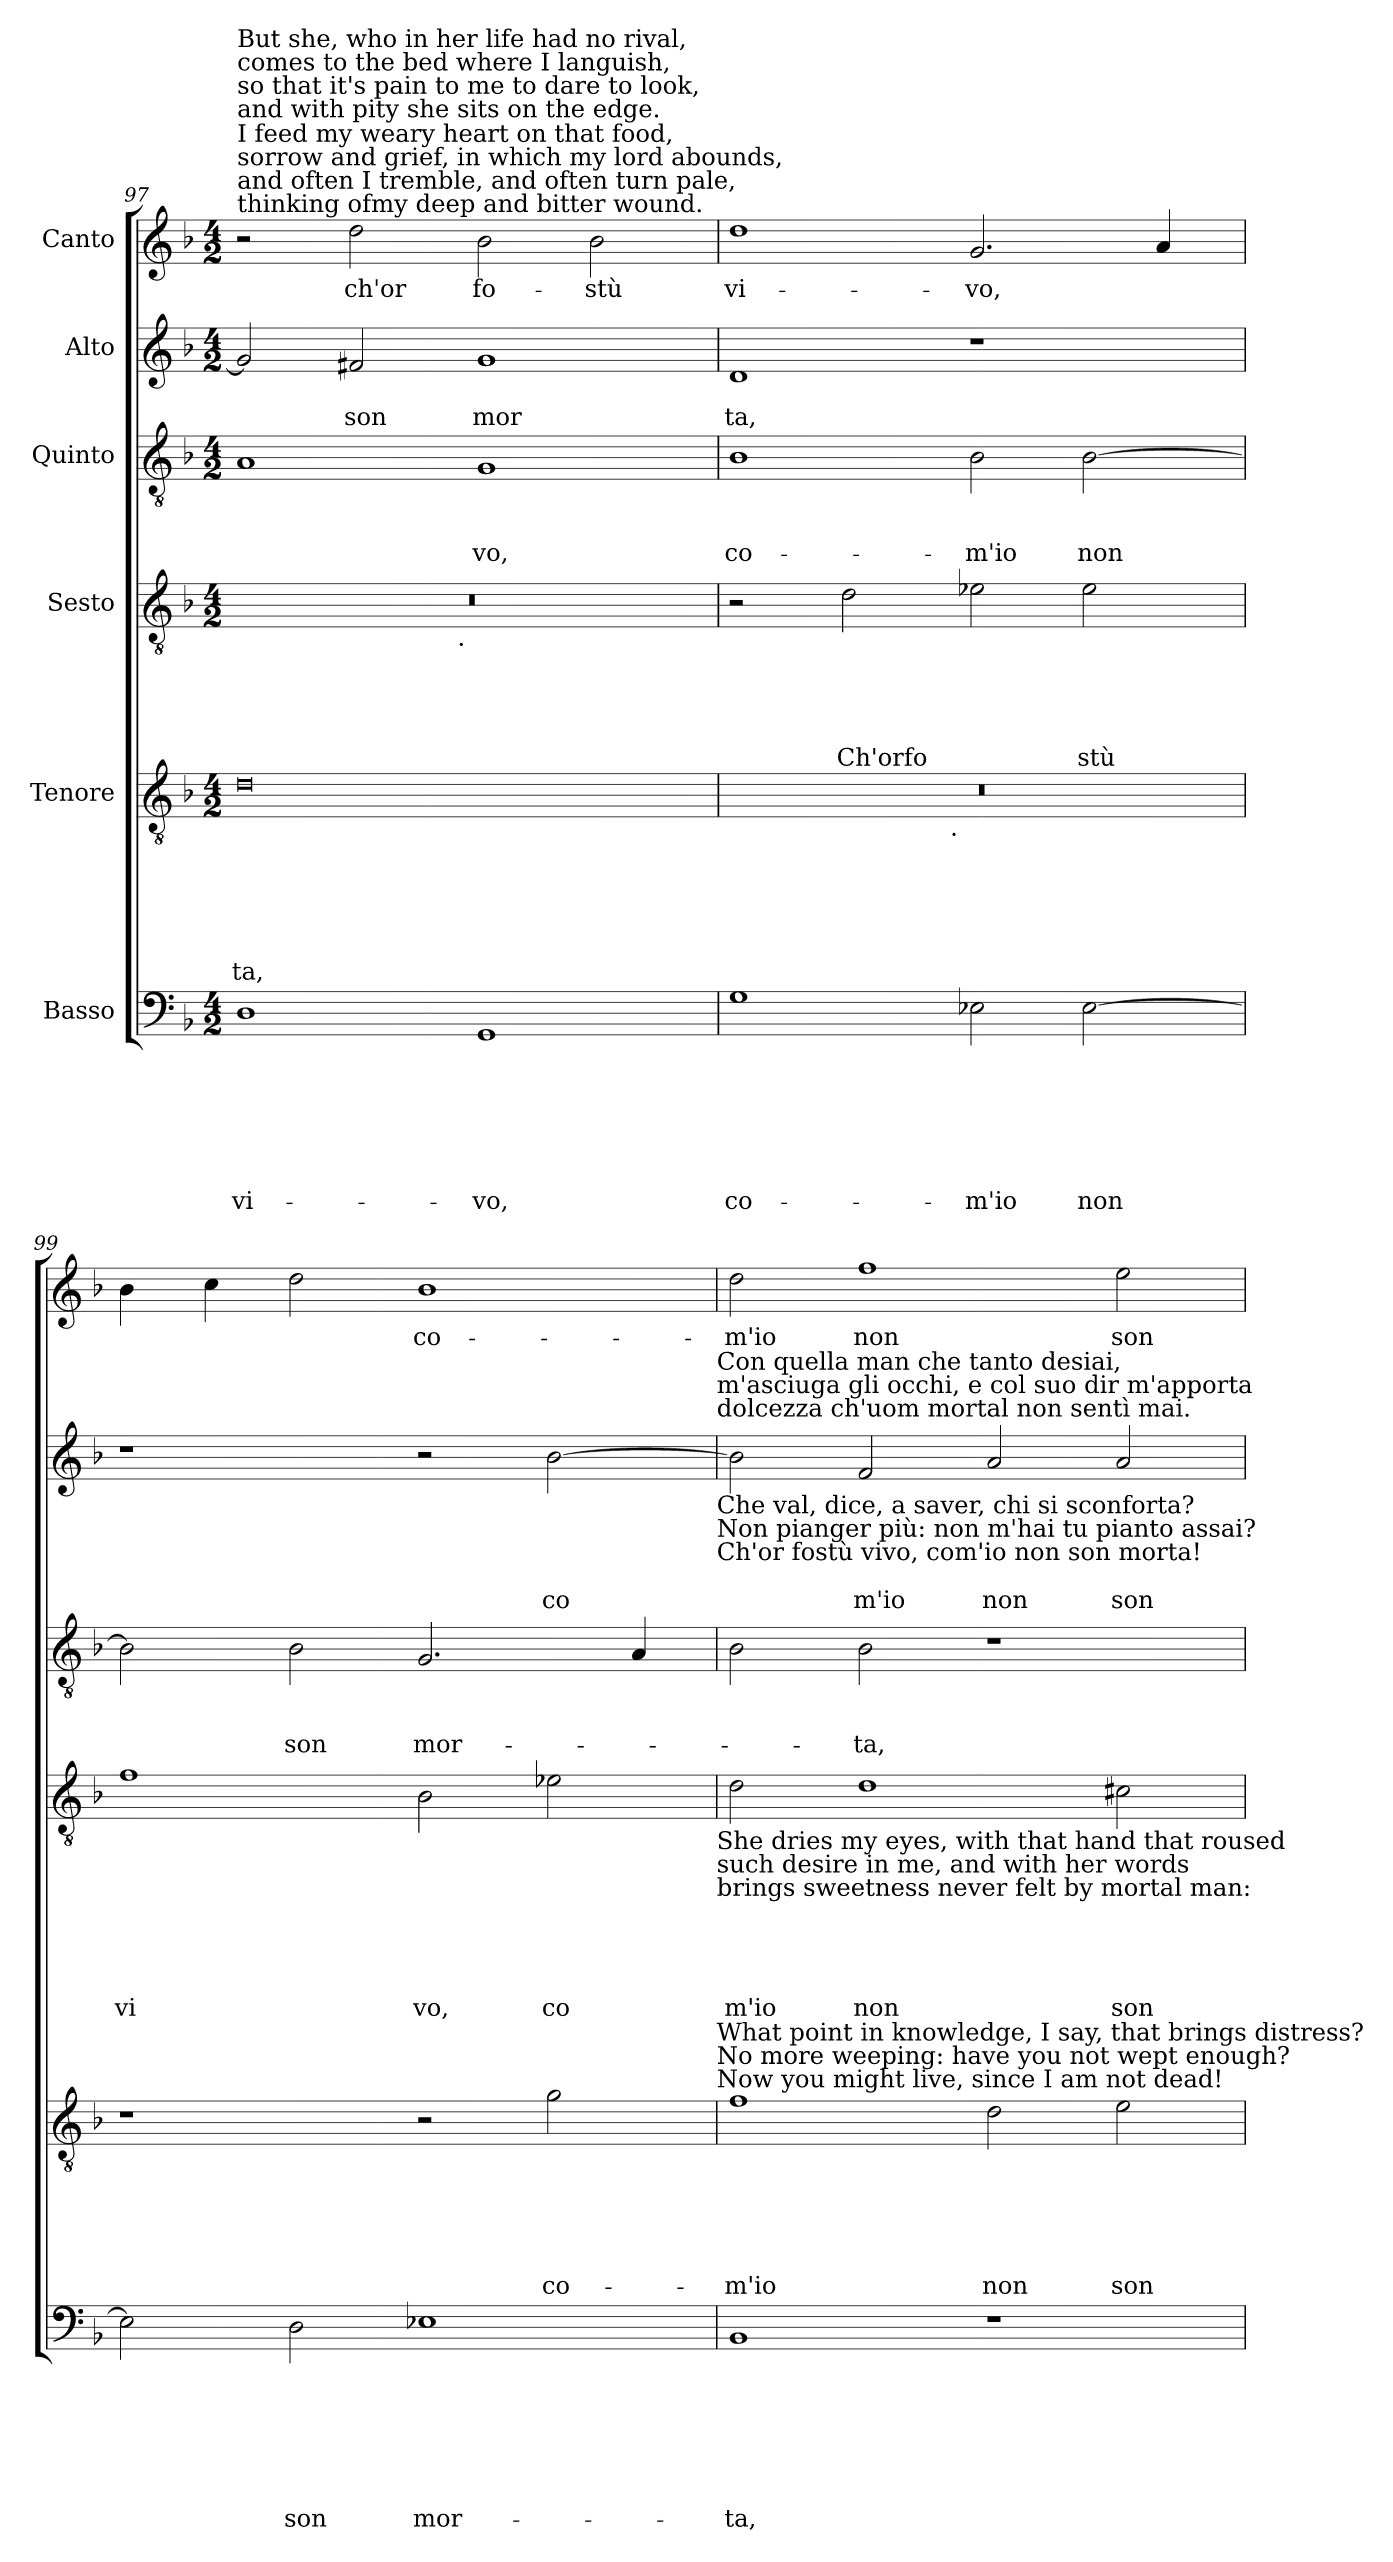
**kern	**text	**text	**text	**text	**text	**text	**text	**kern	**text	**text	**text	**text	**text	**text	**kern	**text	**text	**text	**text	**text	**kern	**text	**text	**text	**kern	**text	**text	**kern	**text
*part6	*part6	*part6	*part6	*part6	*part6	*part6	*part6	*part5	*part5	*part5	*part5	*part5	*part5	*part5	*part4	*part4	*part4	*part4	*part4	*part4	*part3	*part3	*part3	*part3	*part2	*part2	*part2	*part1	*part1
*staff6	*staff6	*staff6	*staff6	*staff6	*staff6	*staff6	*staff6	*staff5	*staff5	*staff5	*staff5	*staff5	*staff5	*staff5	*staff4	*staff4	*staff4	*staff4	*staff4	*staff4	*staff3	*staff3	*staff3	*staff3	*staff2	*staff2	*staff2	*staff1	*staff1
*I"Basso	*	*	*	*	*	*	*	*I"Tenore	*	*	*	*	*	*	*I"Sesto	*	*	*	*	*	*I"Quinto	*	*	*	*I"Alto	*	*	*I"Canto	*
*clefF4	*	*	*	*	*	*	*	*clefGv2	*	*	*	*	*	*	*clefGv2	*	*	*	*	*	*clefGv2	*	*	*	*clefG2	*	*	*clefG2	*
*ITrd-3c-5	*	*	*	*	*	*	*	*ITrd-3c-5	*	*	*	*	*	*	*	*	*	*	*	*	*ITrd-3c-5	*	*	*	*ITrd-3c-5	*	*	*ITrd-3c-5	*
*k[b-e-]	*	*	*	*	*	*	*	*k[b-e-]	*	*	*	*	*	*	*k[b-]	*	*	*	*	*	*k[b-e-]	*	*	*	*k[b-e-]	*	*	*k[b-e-]	*
*B-:	*	*	*	*	*	*	*	*B-:	*	*	*	*	*	*	*F:	*	*	*	*	*	*B-:	*	*	*	*B-:	*	*	*B-:	*
*M4/2	*	*	*	*	*	*	*	*M4/2	*	*	*	*	*	*	*M4/2	*	*	*	*	*	*M4/2	*	*	*	*M4/2	*	*	*M4/2	*
=97	=97	=97	=97	=97	=97	=97	=97	=97	=97	=97	=97	=97	=97	=97	=97	=97	=97	=97	=97	=97	=97	=97	=97	=97	=97	=97	=97	=97	=97
!	!	!	!	!	!	!	!	!	!	!	!	!	!	!	!	!	!	!	!	!	!	!	!	!	!	!	!	!LO:TX:a:t=I feed my weary heart on that food,\nsorrow and grief, in which my lord abounds,\nand often I tremble, and often turn pale,\nthinking ofmy deep and bitter wound.	!
!	!	!	!	!	!	!	!	!	!	!	!	!	!	!	!	!	!	!	!	!	!	!	!	!	!	!	!	!LO:TX:a:t=But she, who in her life had no rival,\ncomes to the bed where I languish,\nso that it's pain to me to dare to look,\nand with pity she sits on the edge.	!
!	!	!	!	!	!	!	!LO:LY:b	!	!	!	!	!	!	!LO:LY:b	!	!	!	!	!	!	!	!	!	!	!	!	!	!	!
*	*	*	*	*	*	*	*	*	*	*	*	*	*	*	*^	*	*	*	*	*	*	*	*	*	*	*	*	*	*
1G	.	.	.	.	.	.	vi-	0g	.	.	.	.	.	-ta,	0r	2ryy	.	.	.	.	.	1d	.	.	.	2cc/]	.	.	2r	.
!	!	!	!	!	!	!	!	!	!	!	!	!	!	!	!	!	!	!	!	!	!	!	!	!	!	!	!	!LO:LY:b	!	!LO:LY:b
.	.	.	.	.	.	.	.	.	.	.	.	.	.	.	.	4...ryy	.	.	.	.	.	.	.	.	.	2bn/	.	son	2gg\	ch'or
!	!	!	!	!	!	!	!	!	!	!	!	!	!	!	!	!LO:TX:b:t=.	!	!	!	!	!	!	!	!	!	!	!	!	!	!
.	.	.	.	.	.	.	.	.	.	.	.	.	.	.	.	1ryy	.	.	.	.	.	.	.	.	.	.	.	.	.	.
!	!	!	!	!	!	!	!LO:LY:b	!	!	!	!	!	!	!	!	!	!	!	!	!	!	!	!	!	!LO:LY:b	!	!	!LO:LY:b	!	!LO:LY:b
1C	.	.	.	.	.	.	-vo,	.	.	.	.	.	.	.	.	.	.	.	.	.	.	1c	.	.	-vo,	1cc	.	mor	2ee-\	fo-
!	!	!	!	!	!	!	!	!	!	!	!	!	!	!	!	!	!	!	!	!	!	!	!	!	!	!	!	!	!	!LO:LY:b
.	.	.	.	.	.	.	.	.	.	.	.	.	.	.	.	.	.	.	.	.	.	.	.	.	.	.	.	.	2ee-\	-stù
.	.	.	.	.	.	.	.	.	.	.	.	.	.	.	.	32ryy	.	.	.	.	.	.	.	.	.	.	.	.	.	.
=98	=98	=98	=98	=98	=98	=98	=98	=98	=98	=98	=98	=98	=98	=98	=98	=98	=98	=98	=98	=98	=98	=98	=98	=98	=98	=98	=98	=98	=98	=98
!	!	!	!	!	!	!	!LO:LY:b	!	!	!	!	!	!	!	!	!	!	!	!	!	!	!	!	!	!LO:LY:b	!	!	!LO:LY:b	!	!LO:LY:b
*	*	*	*	*	*	*	*	*^	*	*	*	*	*	*	*v	*v	*	*	*	*	*	*	*	*	*	*	*	*	*	*
1c	.	.	.	.	.	.	co-	0r	2ryy	.	.	.	.	.	.	2r	.	.	.	.	.	1e-	.	.	co-	1g	.	ta,	1gg	vi-
!	!	!	!	!	!	!	!	!	!	!	!	!	!	!	!	!	!	!	!	!	!LO:LY:b	!	!	!	!	!	!	!	!	!
.	.	.	.	.	.	.	.	.	4...ryy	.	.	.	.	.	.	2d\	.	.	.	.	Ch'orfo	.	.	.	.	.	.	.	.	.
!	!	!	!	!	!	!	!	!	!LO:TX:b:t=.	!	!	!	!	!	!	!	!	!	!	!	!	!	!	!	!	!	!	!	!	!
.	.	.	.	.	.	.	.	.	1ryy	.	.	.	.	.	.	.	.	.	.	.	.	.	.	.	.	.	.	.	.	.
!	!	!	!	!	!	!	!LO:LY:b	!	!	!	!	!	!	!	!	!	!	!	!	!	!	!	!	!	!LO:LY:b	!	!	!	!	!LO:LY:b
2A-X\	.	.	.	.	.	.	-m'io	.	.	.	.	.	.	.	.	2e-X\	.	.	.	.	.	2e-\	.	.	-m'io	1r	.	.	2.cc/	-vo,
!	!	!	!	!	!	!	!LO:LY:b	!	!	!	!	!	!	!	!	!	!	!	!	!	!LO:LY:b	!	!	!	!LO:LY:b	!	!	!	!	!
[>2A-\	.	.	.	.	.	.	non	.	.	.	.	.	.	.	.	2e-\	.	.	.	.	stù	[>2e-\	.	.	non	.	.	.	.	.
.	.	.	.	.	.	.	.	.	.	.	.	.	.	.	.	.	.	.	.	.	.	.	.	.	.	.	.	.	4dd/	.
.	.	.	.	.	.	.	.	.	32ryy	.	.	.	.	.	.	.	.	.	.	.	.	.	.	.	.	.	.	.	.	.
=99	=99	=99	=99	=99	=99	=99	=99	=99	=99	=99	=99	=99	=99	=99	=99	=99	=99	=99	=99	=99	=99	=99	=99	=99	=99	=99	=99	=99	=99	=99
!	!	!	!	!	!	!	!	!	!	!	!	!	!	!	!	!	!	!	!	!	!LO:LY:b	!	!	!	!	!	!	!	!	!
*	*	*	*	*	*	*	*	*v	*v	*	*	*	*	*	*	*	*	*	*	*	*	*	*	*	*	*	*	*	*	*
2A-\]	.	.	.	.	.	.	.	1r	.	.	.	.	.	.	1f	.	.	.	.	vi	2e-\]	.	.	.	1r	.	.	4ee-\	.
.	.	.	.	.	.	.	.	.	.	.	.	.	.	.	.	.	.	.	.	.	.	.	.	.	.	.	.	4ff\	.
!	!	!	!	!	!	!	!LO:LY:b	!	!	!	!	!	!	!	!	!	!	!	!	!	!	!	!	!LO:LY:b	!	!	!	!	!
2G\	.	.	.	.	.	.	son	.	.	.	.	.	.	.	.	.	.	.	.	.	2e-\	.	.	son	.	.	.	2gg\	.
!	!	!	!	!	!	!	!LO:LY:b	!	!	!	!	!	!	!	!	!	!	!	!	!LO:LY:b	!	!	!	!LO:LY:b	!	!	!	!	!LO:LY:b
1A-X	.	.	.	.	.	.	mor-	2r	.	.	.	.	.	.	2B-\	.	.	.	.	vo,	2.c/	.	.	mor-	2r	.	.	1ee-	co-
!	!	!	!	!	!	!	!	!	!	!	!	!	!	!LO:LY:b	!	!	!	!	!	!LO:LY:b	!	!	!	!	!	!	!LO:LY:b	!	!
.	.	.	.	.	.	.	.	2cc\	.	.	.	.	.	co-	2e-X\	.	.	.	.	co	.	.	.	.	[>2ee-\	.	co	.	.
.	.	.	.	.	.	.	.	.	.	.	.	.	.	.	.	.	.	.	.	.	4d/	.	.	.	.	.	.	.	.
!	!	!	!	!	!	!	!	!	!	!	!	!	!	!	!	!	!	!	!	!	!	!	!	!	!LO:TX:a:t=Con quella man che tanto desiai,\nm'asciuga gli occhi, e col suo dir m'apporta\ndolcezza ch'uom mortal non sentì mai.	!	!	!	!
!	!	!	!	!	!	!	!	!	!	!	!	!	!	!	!	!	!	!	!	!	!	!	!	!	!LO:TX:b:t=Che val, dice, a saver, chi si sconforta?\nNon pianger più&colon; non m'hai tu pianto assai?\nCh'or fostù vivo, com'io non son morta!	!	!	!	!
!	!	!	!	!	!	!	!	!	!	!	!	!	!	!	!LO:TX:b:t=She dries my eyes, with that hand that roused\nsuch desire in me, and with her words\nbrings sweetness never felt by mortal man&colon;	!	!	!	!	!	!	!	!	!	!	!	!	!	!
!	!	!	!	!	!	!	!	!LO:TX:a:t=What point in knowledge, I say, that brings distress?\nNo more weeping&colon; have you not wept enough?\nNow you might live, since I am not dead!	!	!	!	!	!	!	!	!	!	!	!	!	!	!	!	!	!	!	!	!	!
!!LO:PB:g=z
=100	=100	=100	=100	=100	=100	=100	=100	=100	=100	=100	=100	=100	=100	=100	=100	=100	=100	=100	=100	=100	=100	=100	=100	=100	=100	=100	=100	=100	=100
!	!	!	!	!	!	!	!LO:LY:b	!	!	!	!	!	!	!LO:LY:b	!	!	!	!	!	!LO:LY:b	!	!	!	!	!	!	!	!	!LO:LY:b
1E-	.	.	.	.	.	.	-ta,	1b-	.	.	.	.	.	-m'io	2d\	.	.	.	.	m'io	2e-\	.	.	.	2ee-\]	.	.	2gg\	-m'io
!	!	!	!	!	!	!	!	!	!	!	!	!	!	!	!	!	!	!	!	!LO:LY:b	!	!	!	!LO:LY:b	!	!	!LO:LY:b	!	!LO:LY:b
.	.	.	.	.	.	.	.	.	.	.	.	.	.	.	1d	.	.	.	.	non	2e-\	.	.	-ta,	2b-/	.	m'io	1bb-	non
!	!	!	!	!	!	!	!	!	!	!	!	!	!	!LO:LY:b	!	!	!	!	!	!	!	!	!	!	!	!	!LO:LY:b	!	!
1r	.	.	.	.	.	.	.	2g\	.	.	.	.	.	non	.	.	.	.	.	.	1r	.	.	.	2dd/	.	non	.	.
!	!	!	!	!	!	!	!	!	!	!	!	!	!	!LO:LY:b	!	!	!	!	!	!LO:LY:b	!	!	!	!	!	!	!LO:LY:b	!	!LO:LY:b
.	.	.	.	.	.	.	.	2a\	.	.	.	.	.	son	2c#X\	.	.	.	.	son	.	.	.	.	2dd/	.	son	2aa\	son
=	=	=	=	=	=	=	=	=	=	=	=	=	=	=	=	=	=	=	=	=	=	=	=	=	=	=	=	=	=
*-	*-	*-	*-	*-	*-	*-	*-	*-	*-	*-	*-	*-	*-	*-	*-	*-	*-	*-	*-	*-	*-	*-	*-	*-	*-	*-	*-	*-	*-
